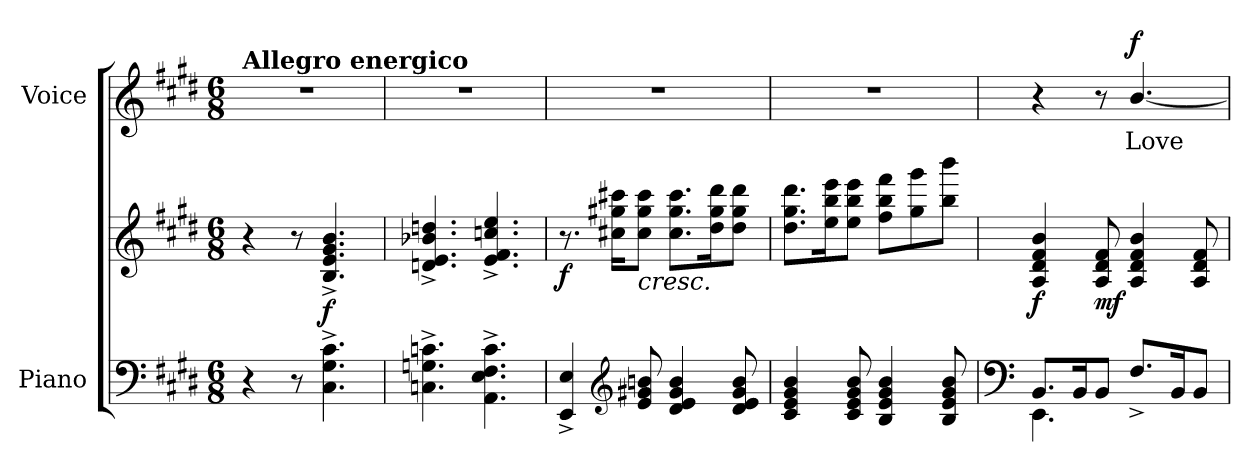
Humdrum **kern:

**kern	**kern	**dynam	**kern	**text	**dynam
*part2	*part2	*part2	*part1	*part1	*part1
*staff3	*staff2	*staff2/3	*staff1	*staff1	*staff1
*I"Piano	*	*	*I"Voice	*	*
*I'Pno	*	*	*	*	*
*clefF4	*clefG2	*	*clefG2	*	*
*k[f#c#g#d#]	*k[f#c#g#d#]	*	*k[f#c#g#d#]	*	*
*M6/8	*M6/8	*	*M6/8	*	*
=1	=1	=1	=1	=1	=1
!	!	!	!LO:TX:a:B:t=Allegro energico	!	!
4r	4r	.	2.r	.	.
8r	8r	.	.	.	.
!	!	!LO:DY:b	!	!	!
4.C#\^ 4.G#\^ 4.c#\^	4.B/^> 4.e/^> 4.g#/^> 4.b/^>	f	.	.	.
=2	=2	=2	=2	=2	=2
4.Cn\^ 4.Gn\^ 4.cn\^	4.dn/^> 4.e/^> 4.b-X/^> 4.ddn/^>	.	2.r	.	.
4.AA\^ 4.E\^ 4.F#\^ 4.c\^	4.e/^> 4.f#/^> 4.ccn/^> 4.ee/^>	.	.	.	.
=3	=3	=3	=3	=3	=3
!	!	!LO:DY:b	!	!	!
4EE/^> 4E/^>	8.r	f	2.r	.	.
.	16cc#X\ 16gg#X\ 16ccc#X\KL	.	.	.	.
*clefG2	*	*	*	*	*
!	!	!LO:HP:b	!	!	!
8e/ 8g#X/ 8bn/	8cc#\ 8gg#\ 8ccc#\J	<	.	.	.
4d#/ 4e/ 4g#/ 4b/	8.cc#\ 8.gg#\ 8.ccc#\L	.	.	.	.
.	16dd#\ 16gg#\ 16ddd#\K	.	.	.	.
8d#/ 8e/ 8g#/ 8b/	8dd#\ 8gg#\ 8ddd#\J	.	.	.	.
=4	=4	=4	=4	=4	=4
4c#/ 4e/ 4g#/ 4b/	8.dd#\ 8.gg#\ 8.ddd#\L	.	2.r	.	.
.	16ee\ 16bb\ 16eee\K	.	.	.	.
8c#/ 8e/ 8g#/ 8b/	8ee\ 8bb\ 8eee\J	.	.	.	.
4B/ 4e/ 4g#/ 4b/	8ff#\ 8bb\ 8fff#\L	.	.	.	.
.	8gg#\ 8ggg#\	.	.	.	.
8B/ 8e/ 8g#/ 8b/	8bb\ 8bbb\J	.	.	.	.
=5	=5	=5	=5	=5	=5
*clefF4	*	*	*	*	*
*^	*	*	*	*	*
!	!	!	!LO:DY:b	!	!	!
8.BB/L	4.EE\	4A/ 4d#/ 4f#/ 4b/	f	4r	.	.
16BB/K	.	.	.	.	.	.
!	!	!	!LO:DY:n=1:b	!	!	!
8BB/J	.	8A/ 8d#/ 8f#/	[ mf	8r	.	.
!	!	!	!	!	!	!LO:DY:a
8.F#^>/L	4.ryy	4A/ 4d#/ 4f#/ 4b/	.	[4.b/	Love	f
16BB/K	.	.	.	.	.	.
8BB/J	.	8A/ 8d#/ 8f#/	.	.	.	.
*v	*v	*	*	*	*	*
=	=	=	=	=	=
*-	*-	*-	*-	*-	*-
